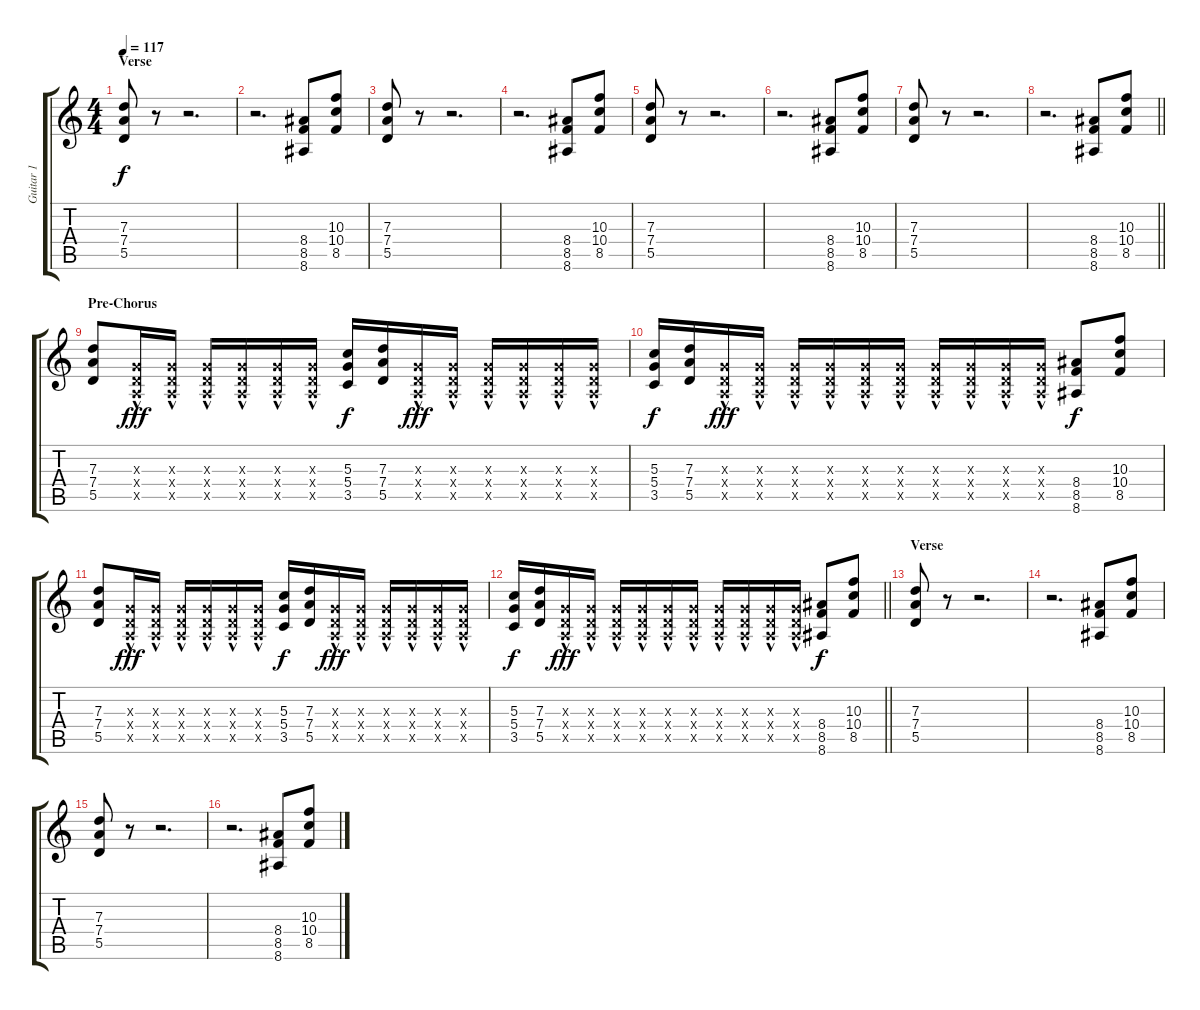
\track ("Guitar 1" "Guitar 1") {instrument distortionguitar}
\staff {score tabs}
\tuning (E4 B3 G3 D3 A2 D2) {hide}
\ts (4 4)
\section ("" "Verse")
\tempo 117
\clef g2
\ks c
(7.3 7.4 5.5).8{dy f} r.8 r.2{d} |
r.2{d} (8.4 8.5 8.6).8 (10.3 10.4 8.5).8 |
(7.3 7.4 5.5).8 r.8 r.2{d} |
r.2{d} (8.4 8.5 8.6).8 (10.3 10.4 8.5).8 |
(7.3 7.4 5.5).8 r.8 r.2{d} |
r.2{d} (8.4 8.5 8.6).8 (10.3 10.4 8.5).8 |
(7.3 7.4 5.5).8 r.8 r.2{d} |
\barLineRight lightlight
r.2{d} (8.4 8.5 8.6).8 (10.3 10.4 8.5).8 |
\section ("" "Pre-Chorus")
(7.3 7.4 5.5).8 (0.3{hac x} 0.4{hac x} 0.5{hac x}).16{dy fff} (0.3{hac x} 0.4{hac x} 0.5{hac x}).16 (0.3{hac x} 0.4{hac x} 0.5{hac x}).16 (0.3{hac x} 0.4{hac x} 0.5{hac x}).16 (0.3{hac x} 0.4{hac x} 0.5{hac x}).16 (0.3{hac x} 0.4{hac x} 0.5{hac x}).16 (5.3 5.4 3.5).16{dy f} (7.3 7.4 5.5).16 (0.3{hac x} 0.4{hac x} 0.5{hac x}).16{dy fff} (0.3{hac x} 0.4{hac x} 0.5{hac x}).16 (0.3{hac x} 0.4{hac x} 0.5{hac x}).16 (0.3{hac x} 0.4{hac x} 0.5{hac x}).16 (0.3{hac x} 0.4{hac x} 0.5{hac x}).16 (0.3{hac x} 0.4{hac x} 0.5{hac x}).16 |
(5.3 5.4 3.5).16{dy f} (7.3 7.4 5.5).16 (0.3{hac x} 0.4{hac x} 0.5{hac x}).16{dy fff} (0.3{hac x} 0.4{hac x} 0.5{hac x}).16 (0.3{hac x} 0.4{hac x} 0.5{hac x}).16 (0.3{hac x} 0.4{hac x} 0.5{hac x}).16 (0.3{hac x} 0.4{hac x} 0.5{hac x}).16 (0.3{hac x} 0.4{hac x} 0.5{hac x}).16 (0.3{hac x} 0.4{hac x} 0.5{hac x}).16 (0.3{hac x} 0.4{hac x} 0.5{hac x}).16 (0.3{hac x} 0.4{hac x} 0.5{hac x}).16 (0.3{hac x} 0.4{hac x} 0.5{hac x}).16 (8.4 8.5 8.6).8{dy f} (10.3 10.4 8.5).8 |
(7.3 7.4 5.5).8 (0.3{hac x} 0.4{hac x} 0.5{hac x}).16{dy fff} (0.3{hac x} 0.4{hac x} 0.5{hac x}).16 (0.3{hac x} 0.4{hac x} 0.5{hac x}).16 (0.3{hac x} 0.4{hac x} 0.5{hac x}).16 (0.3{hac x} 0.4{hac x} 0.5{hac x}).16 (0.3{hac x} 0.4{hac x} 0.5{hac x}).16 (5.3 5.4 3.5).16{dy f} (7.3 7.4 5.5).16 (0.3{hac x} 0.4{hac x} 0.5{hac x}).16{dy fff} (0.3{hac x} 0.4{hac x} 0.5{hac x}).16 (0.3{hac x} 0.4{hac x} 0.5{hac x}).16 (0.3{hac x} 0.4{hac x} 0.5{hac x}).16 (0.3{hac x} 0.4{hac x} 0.5{hac x}).16 (0.3{hac x} 0.4{hac x} 0.5{hac x}).16 |
\barLineRight lightlight
(5.3 5.4 3.5).16{dy f} (7.3 7.4 5.5).16 (0.3{hac x} 0.4{hac x} 0.5{hac x}).16{dy fff} (0.3{hac x} 0.4{hac x} 0.5{hac x}).16 (0.3{hac x} 0.4{hac x} 0.5{hac x}).16 (0.3{hac x} 0.4{hac x} 0.5{hac x}).16 (0.3{hac x} 0.4{hac x} 0.5{hac x}).16 (0.3{hac x} 0.4{hac x} 0.5{hac x}).16 (0.3{hac x} 0.4{hac x} 0.5{hac x}).16 (0.3{hac x} 0.4{hac x} 0.5{hac x}).16 (0.3{hac x} 0.4{hac x} 0.5{hac x}).16 (0.3{hac x} 0.4{hac x} 0.5{hac x}).16 (8.4 8.5 8.6).8{dy f} (10.3 10.4 8.5).8 |
\section ("" "Verse")
(7.3 7.4 5.5).8 r.8 r.2{d} |
r.2{d} (8.4 8.5 8.6).8 (10.3 10.4 8.5).8 |
(7.3 7.4 5.5).8 r.8 r.2{d} |
r.2{d} (8.4 8.5 8.6).8 (10.3 10.4 8.5).8
